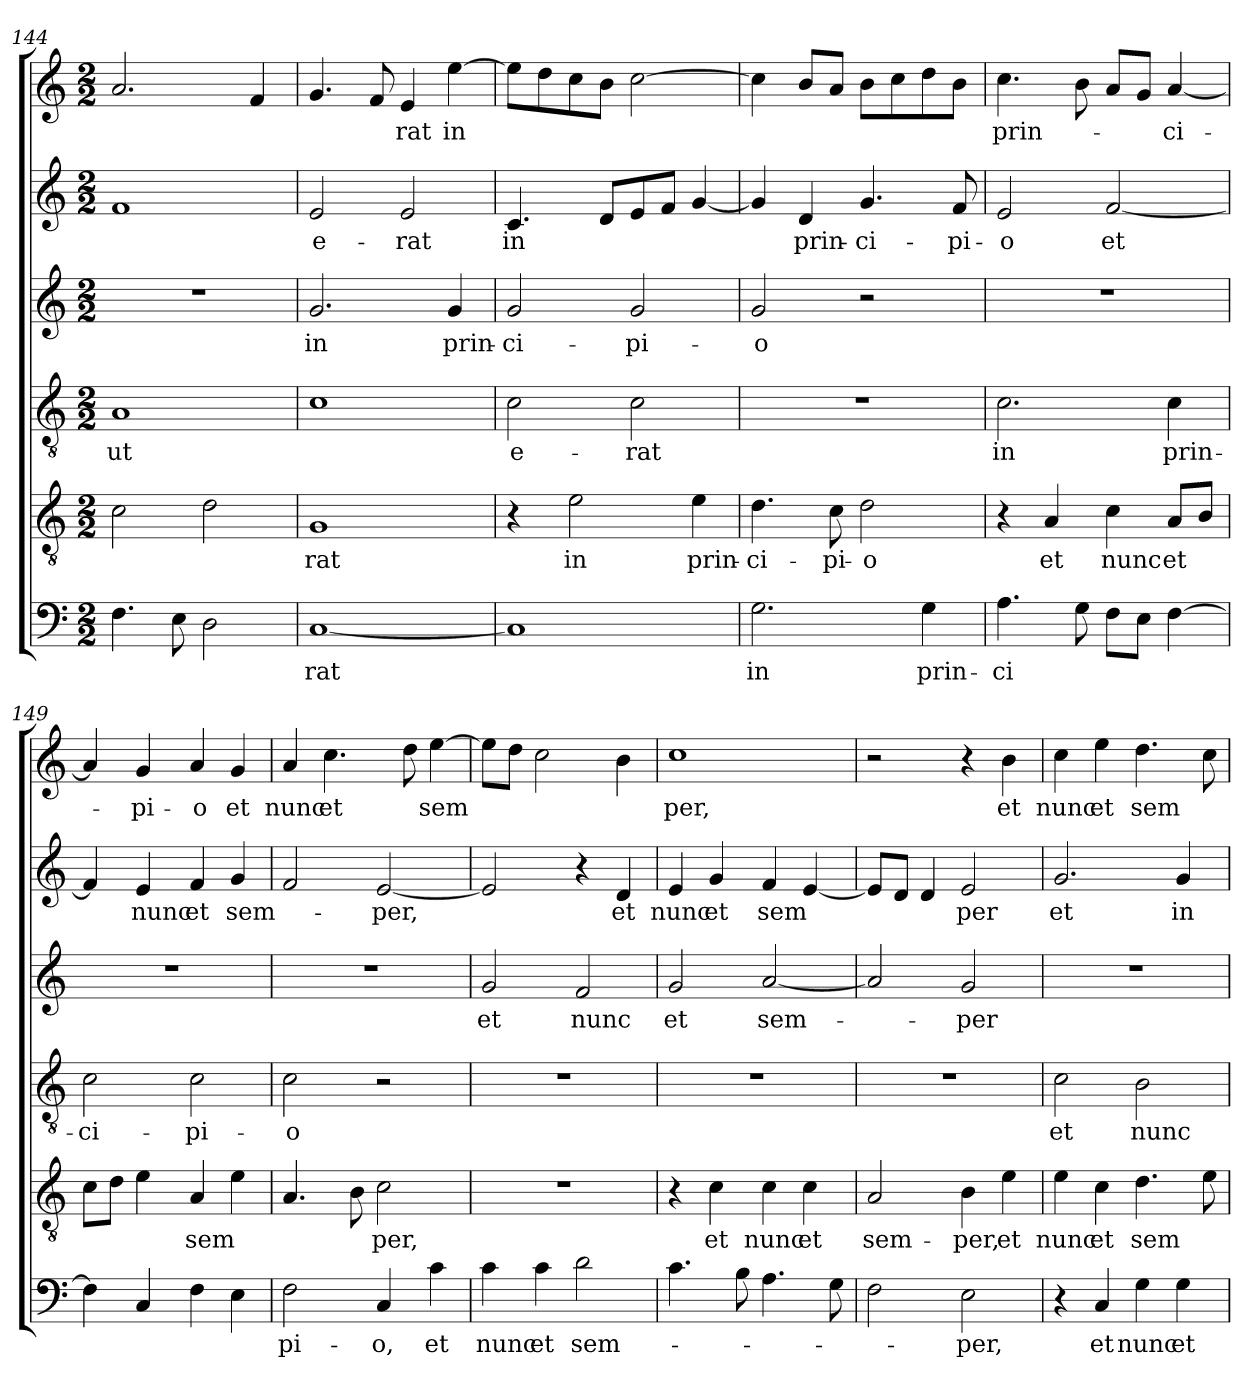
**kern	**text	**kern	**text	**kern	**text	**kern	**text	**kern	**text	**kern	**text
*part6	*part6	*part5	*part5	*part4	*part4	*part3	*part3	*part2	*part2	*part1	*part1
*staff6	*staff6	*staff5	*staff5	*staff4	*staff4	*staff3	*staff3	*staff2	*staff2	*staff1	*staff1
*clefF4	*	*clefGv2	*	*clefGv2	*	*clefG2	*	*clefG2	*	*clefG2	*
*k[]	*	*k[]	*	*k[]	*	*k[]	*	*k[]	*	*k[]	*
*C:	*	*C:	*	*C:	*	*C:	*	*C:	*	*C:	*
*M2/2	*	*M2/2	*	*M2/2	*	*M2/2	*	*M2/2	*	*M2/2	*
=144	=144	=144	=144	=144	=144	=144	=144	=144	=144	=144	=144
!	!	!	!	!	!LO:LY:b	!	!	!	!	!	!
4.F\	.	2c\	.	1A	-ut	1r	.	1f	.	2.a/	.
8E\	.	.	.	.	.	.	.	.	.	.	.
2D\	.	2d\	.	.	.	.	.	.	.	.	.
.	.	.	.	.	.	.	.	.	.	4f/	.
=145	=145	=145	=145	=145	=145	=145	=145	=145	=145	=145	=145
!	!LO:LY:b	!	!LO:LY:b	!	!	!	!LO:LY:b	!	!LO:LY:b	!	!
[1C	-rat	1G	-rat	1c	.	2.g/	in	2e/	e-	4.g/	.
.	.	.	.	.	.	.	.	.	.	8f/	.
!	!	!	!	!	!	!	!	!	!LO:LY:b	!	!LO:LY:b
.	.	.	.	.	.	.	.	2e/	-rat	4e/	-rat
!	!	!	!	!	!	!	!LO:LY:b	!	!	!	!LO:LY:b
.	.	.	.	.	.	4g/	prin-	.	.	[4ee\	in
=146	=146	=146	=146	=146	=146	=146	=146	=146	=146	=146	=146
!	!	!	!	!	!LO:LY:b	!	!LO:LY:b	!	!LO:LY:b	!	!
1C]	.	4r	.	2c\	e-	2g/	-ci-	4.c/	in	8ee\L]	.
.	.	.	.	.	.	.	.	.	.	8dd\	.
!	!	!	!LO:LY:b	!	!	!	!	!	!	!	!
.	.	2e\	in	.	.	.	.	.	.	8cc\	.
.	.	.	.	.	.	.	.	8d/L	.	8b\J	.
!	!	!	!	!	!LO:LY:b	!	!LO:LY:b	!	!	!	!
.	.	.	.	2c\	-rat	2g/	-pi-	8e/	.	[2cc\	.
.	.	.	.	.	.	.	.	8f/J	.	.	.
!	!	!	!LO:LY:b	!	!	!	!	!	!	!	!
.	.	4e\	prin-	.	.	.	.	[4g/	.	.	.
=147	=147	=147	=147	=147	=147	=147	=147	=147	=147	=147	=147
!	!LO:LY:b	!	!LO:LY:b	!	!	!	!LO:LY:b	!	!	!	!
2.G\	in	4.d\	-ci-	1r	.	2g/	-o	4g/]	.	4cc\]	.
!	!	!	!	!	!	!	!	!	!LO:LY:b	!	!
.	.	.	.	.	.	.	.	4d/	prin-	8b/L	.
!	!	!	!LO:LY:b	!	!	!	!	!	!	!	!
.	.	8c\	-pi-	.	.	.	.	.	.	8a/J	.
!	!	!	!LO:LY:b	!	!	!	!	!	!LO:LY:b	!	!
.	.	2d\	-o	.	.	2r	.	4.g/	-ci-	8b\L	.
.	.	.	.	.	.	.	.	.	.	8cc\	.
!	!LO:LY:b	!	!	!	!	!	!	!	!	!	!
4G\	prin-	.	.	.	.	.	.	.	.	8dd\	.
!	!	!	!	!	!	!	!	!	!LO:LY:b	!	!
.	.	.	.	.	.	.	.	8f/	-pi-	8b\J	.
=148	=148	=148	=148	=148	=148	=148	=148	=148	=148	=148	=148
!	!LO:LY:b	!	!	!	!LO:LY:b	!	!	!	!LO:LY:b	!	!LO:LY:b
4.A\	-ci	4r	.	2.c\	in	1r	.	2e/	-o	4.cc\	prin-
!	!	!	!LO:LY:b	!	!	!	!	!	!	!	!
.	.	4A/	et	.	.	.	.	.	.	.	.
8G\	.	.	.	.	.	.	.	.	.	8b\	.
!	!	!	!LO:LY:b	!	!	!	!	!	!LO:LY:b	!	!
8F\L	.	4c\	nunc	.	.	.	.	[2f/	et	8a/L	.
8E\J	.	.	.	.	.	.	.	.	.	8g/J	.
!	!	!	!LO:LY:b	!	!LO:LY:b	!	!	!	!	!	!LO:LY:b
[4F\	.	8A/L	et	4c\	prin-	.	.	.	.	[4a/	-ci-
.	.	8B/J	.	.	.	.	.	.	.	.	.
!!LO:PB:g=z
=149	=149	=149	=149	=149	=149	=149	=149	=149	=149	=149	=149
!	!	!	!	!	!LO:LY:b	!	!	!	!	!	!
4F\]	.	8c\L	.	2c\	-­ci-	1r	.	4f/]	.	4a/]	.
.	.	8d\J	.	.	.	.	.	.	.	.	.
!	!	!	!	!	!	!	!	!	!LO:LY:b	!	!LO:LY:b
4C/	.	4e\	.	.	.	.	.	4e/	nunc	4g/	-pi-
!	!	!	!LO:LY:b	!	!LO:LY:b	!	!	!	!LO:LY:b	!	!LO:LY:b
4F\	.	4A/	sem	2c\	-pi-	.	.	4f/	et	4a/	-o
!	!	!	!	!	!	!	!	!	!LO:LY:b	!	!LO:LY:b
4E\	.	4e\	.	.	.	.	.	4g/	sem-	4g/	et
=150	=150	=150	=150	=150	=150	=150	=150	=150	=150	=150	=150
!	!LO:LY:b	!	!	!	!LO:LY:b	!	!	!	!	!	!LO:LY:b
2F\	pi-	4.A/	.	2c\	-o	1r	.	2f/	.	4a/	nunc
!	!	!	!	!	!	!	!	!	!	!	!LO:LY:b
.	.	.	.	.	.	.	.	.	.	4.cc\	et
.	.	8B\	.	.	.	.	.	.	.	.	.
!	!LO:LY:b	!	!LO:LY:b	!	!	!	!	!	!LO:LY:b	!	!
4C/	-o,	2c\	per,	2r	.	.	.	[2e/	-per,	.	.
.	.	.	.	.	.	.	.	.	.	8dd\	.
!	!LO:LY:b	!	!	!	!	!	!	!	!	!	!LO:LY:b
4c\	et	.	.	.	.	.	.	.	.	[4ee\	sem
=151	=151	=151	=151	=151	=151	=151	=151	=151	=151	=151	=151
!	!LO:LY:b	!	!	!	!	!	!LO:LY:b	!	!	!	!
4c\	nunc	1r	.	1r	.	2g/	et	2e/]	.	8ee\L]	.
.	.	.	.	.	.	.	.	.	.	8dd\J	.
!	!LO:LY:b	!	!	!	!	!	!	!	!	!	!
4c\	et	.	.	.	.	.	.	.	.	2cc\	.
!	!LO:LY:b	!	!	!	!	!	!LO:LY:b	!	!	!	!
2d\	sem-	.	.	.	.	2f/	nunc	4r	.	.	.
!	!	!	!	!	!	!	!	!	!LO:LY:b	!	!
.	.	.	.	.	.	.	.	4d/	et	4b\	.
=152	=152	=152	=152	=152	=152	=152	=152	=152	=152	=152	=152
!	!	!	!	!	!	!	!LO:LY:b	!	!LO:LY:b	!	!LO:LY:b
4.c\	.	4r	.	1r	.	2g/	et	4e/	nunc	1cc	per,
!	!	!	!LO:LY:b	!	!	!	!	!	!LO:LY:b	!	!
.	.	4c\	et	.	.	.	.	4g/	et	.	.
8B\	.	.	.	.	.	.	.	.	.	.	.
!	!	!	!LO:LY:b	!	!	!	!LO:LY:b	!	!LO:LY:b	!	!
4.A\	.	4c\	nunc	.	.	[2a/	sem-	4f/	sem	.	.
!	!	!	!LO:LY:b	!	!	!	!	!	!	!	!
.	.	4c\	et	.	.	.	.	[4e/	.	.	.
8G\	.	.	.	.	.	.	.	.	.	.	.
=153	=153	=153	=153	=153	=153	=153	=153	=153	=153	=153	=153
!	!	!	!LO:LY:b	!	!	!	!	!	!	!	!
2F\	.	2A/	sem-	1r	.	2a/]	.	8e/L]	.	2r	.
.	.	.	.	.	.	.	.	8d/J	.	.	.
.	.	.	.	.	.	.	.	4d/	.	.	.
!	!LO:LY:b	!	!LO:LY:b	!	!	!	!LO:LY:b	!	!LO:LY:b	!	!
2E\	-per,	4B\	-per,	.	.	2g/	-per	2e/	per	4r	.
!	!	!	!LO:LY:b	!	!	!	!	!	!	!	!LO:LY:b
.	.	4e\	et	.	.	.	.	.	.	4b\	et
!!LO:LB:g=z
=154	=154	=154	=154	=154	=154	=154	=154	=154	=154	=154	=154
!	!	!	!LO:LY:b	!	!LO:LY:b	!	!	!	!LO:LY:b	!	!LO:LY:b
4r	.	4e\	nunc	2c\	et	1r	.	2.g/	et	4cc\	nunc
!	!LO:LY:b	!	!LO:LY:b	!	!	!	!	!	!	!	!LO:LY:b
4C/	et	4c\	et	.	.	.	.	.	.	4ee\	et
!	!LO:LY:b	!	!LO:LY:b	!	!LO:LY:b	!	!	!	!	!	!LO:LY:b
4G\	nunc	4.d\	sem	2B\	nunc	.	.	.	.	4.dd\	sem
!	!LO:LY:b	!	!	!	!	!	!	!	!LO:LY:b	!	!
4G\	et	.	.	.	.	.	.	4g/	in	.	.
.	.	8e\	.	.	.	.	.	.	.	8cc\	.
=	=	=	=	=	=	=	=	=	=	=	=
*-	*-	*-	*-	*-	*-	*-	*-	*-	*-	*-	*-
